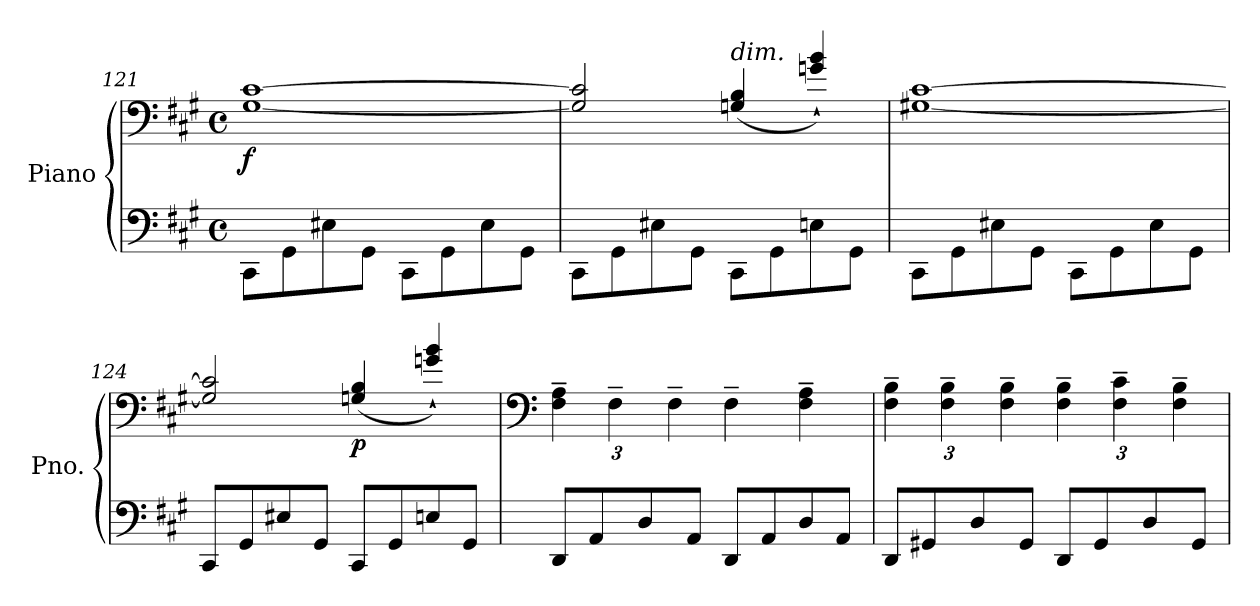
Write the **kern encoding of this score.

**kern	**kern	**dynam
*part1	*part1	*part1
*staff2	*staff1	*staff1/2
*I"Piano	*	*
*I'Pno.	*	*
*clefF4	*clefF4	*
*k[f#c#g#]	*k[f#c#g#]	*
*M4/4	*M4/4	*
*met(c)	*met(c)	*
=121	=121	=121
!	!	!LO:DY:b
8CC#\L	[1G# [1c#	f
8GG#\	.	.
8E#X\	.	.
8GG#\J	.	.
8CC#\L	.	.
8GG#\	.	.
8E#\	.	.
8GG#\J	.	.
=122	=122	=122
8CC#\L	2G#/] 2c#/]	.
8GG#\	.	.
8E#X\	.	.
8GG#\J	.	.
!	!LO:TX:a:i:t=dim.	!
8CC#\L	(4Gn/ 4B/	.
8GG#\	.	.
8En\	4gn/` 4b/`)	.
8GG#\J	.	.
=123	=123	=123
8CC#\L	[1G#X [1c#	.
8GG#\	.	.
8E#X\	.	.
8GG#\J	.	.
8CC#\L	.	.
8GG#\	.	.
8E#\	.	.
8GG#\J	.	.
!!LO:LB:g=z
=124	=124	=124
8CC#/L	2G#/] 2c#/]	.
8GG#/	.	.
8E#X/	.	.
8GG#/J	.	.
!	!	!LO:DY:b
8CC#/L	(4Gn/ 4B/	p
8GG#/	.	.
8En/	4gn/` 4b/`)	.
8GG#/J	.	.
=125	=125	=125
*	*clefF4	*
*	*Xbrackettup	*
!	!	!LO:DY:b
8DD/L	6F#\~ 6A\~	other-dynamics
8AA/	.	.
.	6F#~\	.
8D/	.	.
.	6F#~\	.
8AA/J	.	.
8DD/L	4F#~\	.
8AA/	.	.
8D/	4F#\~ 4A\~	.
8AA/J	.	.
=126	=126	=126
8DD/L	6F#\~ 6B\~	.
8GG#X/	.	.
.	6F#\~ 6B\~	.
8D/	.	.
.	6F#\~ 6B\~	.
8GG#/J	.	.
8DD/L	6F#\~ 6B\~	.
8GG#/	.	.
.	6F#\~ 6c#\~	.
8D/	.	.
.	6F#\~ 6B\~	.
8GG#/J	.	.
=	=	=
*-	*-	*-
